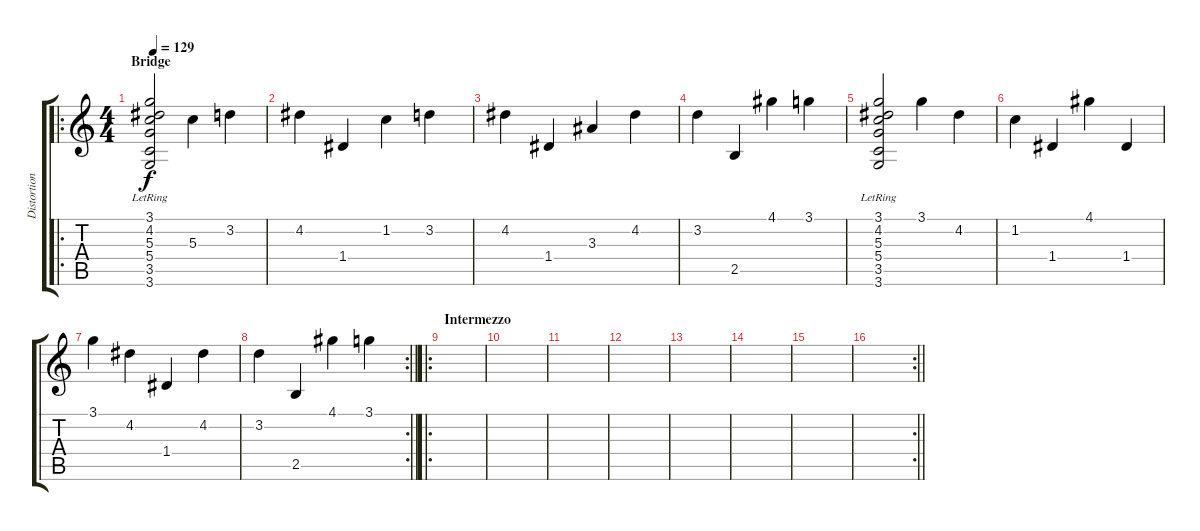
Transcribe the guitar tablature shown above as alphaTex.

\track ("Distortion Guitar" "Distortion") {instrument overdrivenguitar}
\staff {score tabs}
\tuning (E4 B3 G3 D3 A2 E2) {hide}
\ro
\ts (4 4)
\section ("" "Bridge")
\tempo 129
\clef g2
\ks c
(3.1{lr} 4.2 5.3 5.4 3.5 3.6).2{dy f} 5.3.4 3.2.4 |
4.2.4 1.4.4 1.2.4 3.2.4 |
4.2.4 1.4.4 3.3.4 4.2.4 |
3.2.4 2.5.4 4.1.4 3.1.4 |
(3.1{lr} 4.2 5.3 5.4 3.5 3.6).2 3.1.4 4.2.4 |
1.2.4 1.4.4 4.1.4 1.4.4 |
3.1.4 4.2.4 1.4.4 4.2.4 |
\rc 2
\barLineRight lightlight
3.2.4 2.5.4 4.1.4 3.1.4 |
\ro
\section ("" "Intermezzo")
|
|
|
|
|
|
|
\rc 2
\barLineRight lightlight
